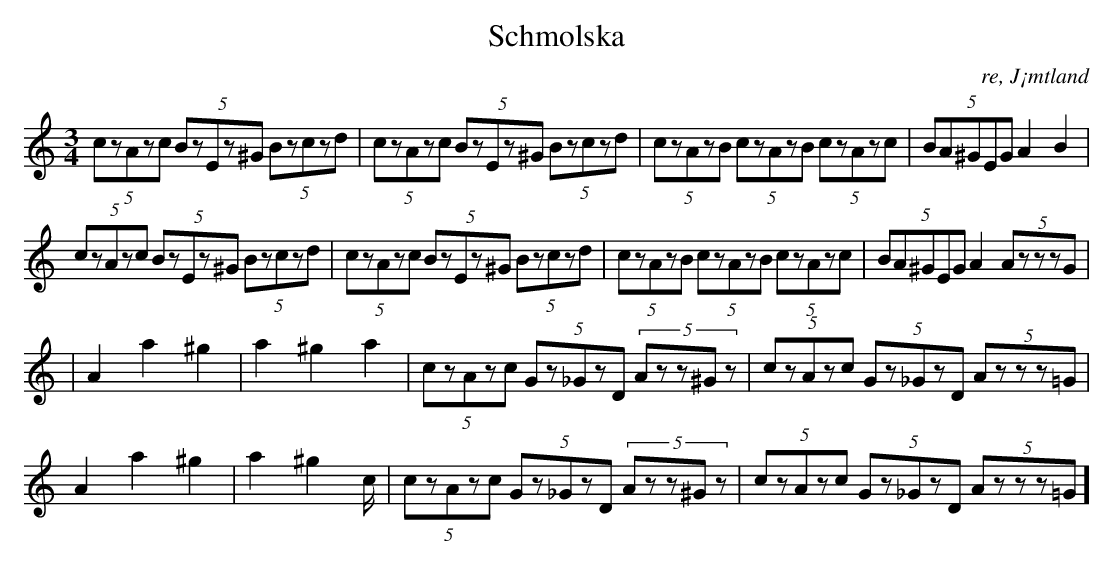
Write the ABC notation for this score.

X:1
T:Schmolska
O: re, J¡mtland
M:3/4
L:1/8
K:Am
(5:2 czAzc (5:2Bz-Ez^G (5:2Bzczd| (5:2 czAzc (5:2Bz-Ez^G (5:2Bzczd|(5:2czAzB (5:2czAzB (5:2czAzc| (5:2BA^GEG  A2 B2|
 (5:2 czAzc (5:2Bz-Ez^G (5:2Bzczd| (5:2 czAzc (5:2Bz-Ez^G (5:2Bzczd|(5:2czAzB (5:2czAzB (5:2czAzc| (5:2BA^GEG  A2 (5:2 AzzzG|
|A2 a2 ^g2|a2 ^g2 a2| (5:2 czAzc (5:2Gz_GzD (5:2Azz^Gz | (5:2 czAzc (5:2Gz_GzD (5:2 Azzz=G|
A2 a2 ^g2|a2 ^g2 c/2| (5:2 czAzc (5:2Gz_GzD (5:2Azz^Gz | (5:2 czAzc (5:2Gz_GzD (5:2 Azzz=G]
